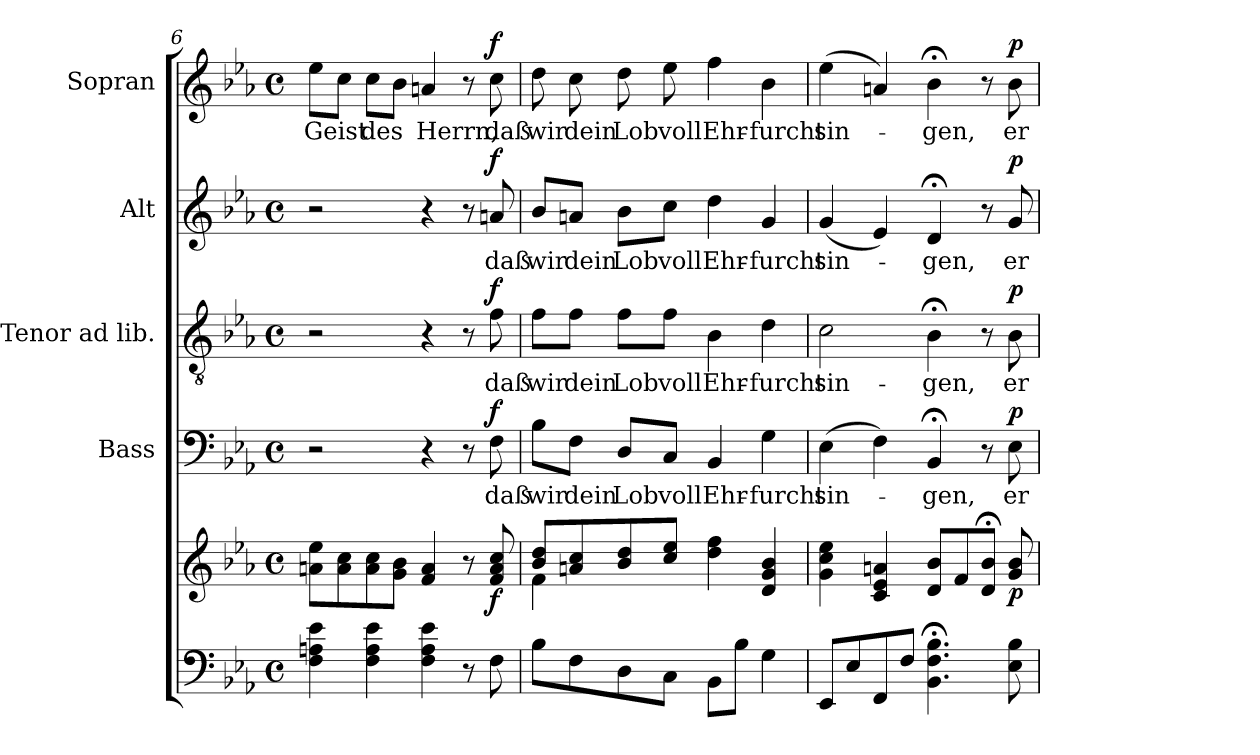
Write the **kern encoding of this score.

**kern	**kern	**dynam	**kern	**text	**dynam	**kern	**text	**dynam	**kern	**text	**dynam	**kern	**text	**dynam
*part5	*part5	*part5	*part4	*part4	*part4	*part3	*part3	*part3	*part2	*part2	*part2	*part1	*part1	*part1
*staff6	*staff5	*staff5/6	*staff4	*staff4	*staff4	*staff3	*staff3	*staff3	*staff2	*staff2	*staff2	*staff1	*staff1	*staff1
*	*	*	*I"Bass	*	*	*I"Tenor ad lib.	*	*	*I"Alt	*	*	*I"Sopran	*	*
*	*	*	*I'B.	*	*	*I'T.	*	*	*I'A.	*	*	*I'S.	*	*
*clefF4	*clefG2	*	*clefF4	*	*	*clefGv2	*	*	*clefG2	*	*	*clefG2	*	*
*k[b-e-a-]	*k[b-e-a-]	*	*k[b-e-a-]	*	*	*k[b-e-a-]	*	*	*k[b-e-a-]	*	*	*k[b-e-a-]	*	*
*E-:	*E-:	*	*E-:	*	*	*E-:	*	*	*E-:	*	*	*E-:	*	*
*M4/4	*M4/4	*	*M4/4	*	*	*M4/4	*	*	*M4/4	*	*	*M4/4	*	*
*met(c)	*met(c)	*	*met(c)	*	*	*met(c)	*	*	*met(c)	*	*	*met(c)	*	*
=6	=6	=6	=6	=6	=6	=6	=6	=6	=6	=6	=6	=6	=6	=6
!	!	!	!	!	!	!	!	!	!	!	!	!	!LO:LY:b	!
4F\ 4An\ 4e-\	8an\ 8ee-\L	.	2r	.	.	2r	.	.	2r	.	.	8ee-\L	Geist	.
.	8a\ 8cc\	.	.	.	.	.	.	.	.	.	.	8cc\J	.	.
!	!	!	!	!	!	!	!	!	!	!	!	!	!LO:LY:b	!
4F\ 4A\ 4e-\	8a\ 8cc\	.	.	.	.	.	.	.	.	.	.	8cc\L	des	.
.	8g\ 8b-\J	.	.	.	.	.	.	.	.	.	.	8b-\J	.	.
!	!	!	!	!	!	!	!	!	!	!	!	!	!LO:LY:b	!
4F\ 4A\ 4e-\	4f/ 4a/	.	4r	.	.	4r	.	.	4r	.	.	4an/	Herrn,	.
8r	8r	.	8r	.	.	8r	.	.	8r	.	.	8r	.	.
!	!	!LO:DY:b	!	!LO:LY:b	!LO:DY:a	!	!LO:LY:b	!LO:DY:a	!	!LO:LY:b	!LO:DY:a	!	!LO:LY:b	!LO:DY:a
8F\	8f/ 8a/ 8cc/	f	8F\	daß	f	8f\	daß	f	8an/	daß	f	8cc\	daß	f
=7	=7	=7	=7	=7	=7	=7	=7	=7	=7	=7	=7	=7	=7	=7
*	*^	*	*	*	*	*	*	*	*	*	*	*	*	*
!	!	!	!	!	!LO:LY:b	!	!	!LO:LY:b	!	!	!LO:LY:b	!	!	!LO:LY:b	!
8B-\L	8b-/ 8dd/L	4f\	.	8B-\L	wir	.	8f\L	wir	.	8b-/L	wir	.	8dd\	wir	.
!	!	!	!	!	!LO:LY:b	!	!	!LO:LY:b	!	!	!LO:LY:b	!	!	!LO:LY:b	!
8F\	8an/ 8cc/	.	.	8F\J	dein	.	8f\J	dein	.	8an/J	dein	.	8cc\	dein	.
!	!	!	!	!	!LO:LY:b	!	!	!LO:LY:b	!	!	!LO:LY:b	!	!	!LO:LY:b	!
8D\	8b-/ 8dd/	2.ryy	.	8D/L	Lob	.	8f\L	Lob	.	8b-\L	Lob	.	8dd\	Lob	.
!	!	!	!	!	!LO:LY:b	!	!	!LO:LY:b	!	!	!LO:LY:b	!	!	!LO:LY:b	!
8C\J	8cc/ 8ee-/J	.	.	8C/J	voll	.	8f\J	voll	.	8cc\J	voll	.	8ee-\	voll	.
!	!	!	!	!	!LO:LY:b	!	!	!LO:LY:b	!	!	!LO:LY:b	!	!	!LO:LY:b	!
8BB-\L	4dd\ 4ff\	.	.	4BB-/	Ehr-	.	4B-\	Ehr-	.	4dd\	Ehr-	.	4ff\	Ehr-	.
8B-\J	.	.	.	.	.	.	.	.	.	.	.	.	.	.	.
!	!	!	!	!	!LO:LY:b	!	!	!LO:LY:b	!	!	!LO:LY:b	!	!	!LO:LY:b	!
4G\	4d/ 4g/ 4b-/	.	.	4G\	-furcht	.	4d\	-furcht	.	4g/	-furcht	.	4b-\	-furcht	.
*	*v	*v	*	*	*	*	*	*	*	*	*	*	*	*	*
!!LO:PB:g=z
=8	=8	=8	=8	=8	=8	=8	=8	=8	=8	=8	=8	=8	=8	=8
!	!	!	!	!LO:LY:b	!	!	!LO:LY:b	!	!	!LO:LY:b	!	!	!LO:LY:b	!
8EE-/L	4g\ 4cc\ 4ee-\	.	(>4E-\	sin-	.	2c\	sin-	.	(<4g/	sin-	.	(>4ee-\	sin-	.
8E-/	.	.	.	.	.	.	.	.	.	.	.	.	.	.
8FF/	4c/ 4e-/ 4an/	.	4F\)	.	.	.	.	.	4e-/)	.	.	4an/)	.	.
8F/J	.	.	.	.	.	.	.	.	.	.	.	.	.	.
!	!	!	!	!LO:LY:b	!	!	!LO:LY:b	!	!	!LO:LY:b	!	!	!LO:LY:b	!
4.BB-\; 4.F\; 4.B-\;	8d/ 8b-/L	.	4BB-;</	-gen,	.	4B-;<\	-gen,	.	4d;</	-gen,	.	4b-;<\	-gen,	.
.	8f/	.	.	.	.	.	.	.	.	.	.	.	.	.
.	8d/;< 8b-/;<J	.	8r	.	.	8r	.	.	8r	.	.	8r	.	.
!	!	!LO:DY:b	!	!LO:LY:b	!LO:DY:a	!	!LO:LY:b	!LO:DY:a	!	!LO:LY:b	!LO:DY:a	!	!LO:LY:b	!LO:DY:a
8E-\ 8B-\	8g/ 8b-/	p	8E-\	er-	p	8B-\	er	p	8g/	er-	p	8b-\	er-	p
=	=	=	=	=	=	=	=	=	=	=	=	=	=	=
*-	*-	*-	*-	*-	*-	*-	*-	*-	*-	*-	*-	*-	*-	*-
